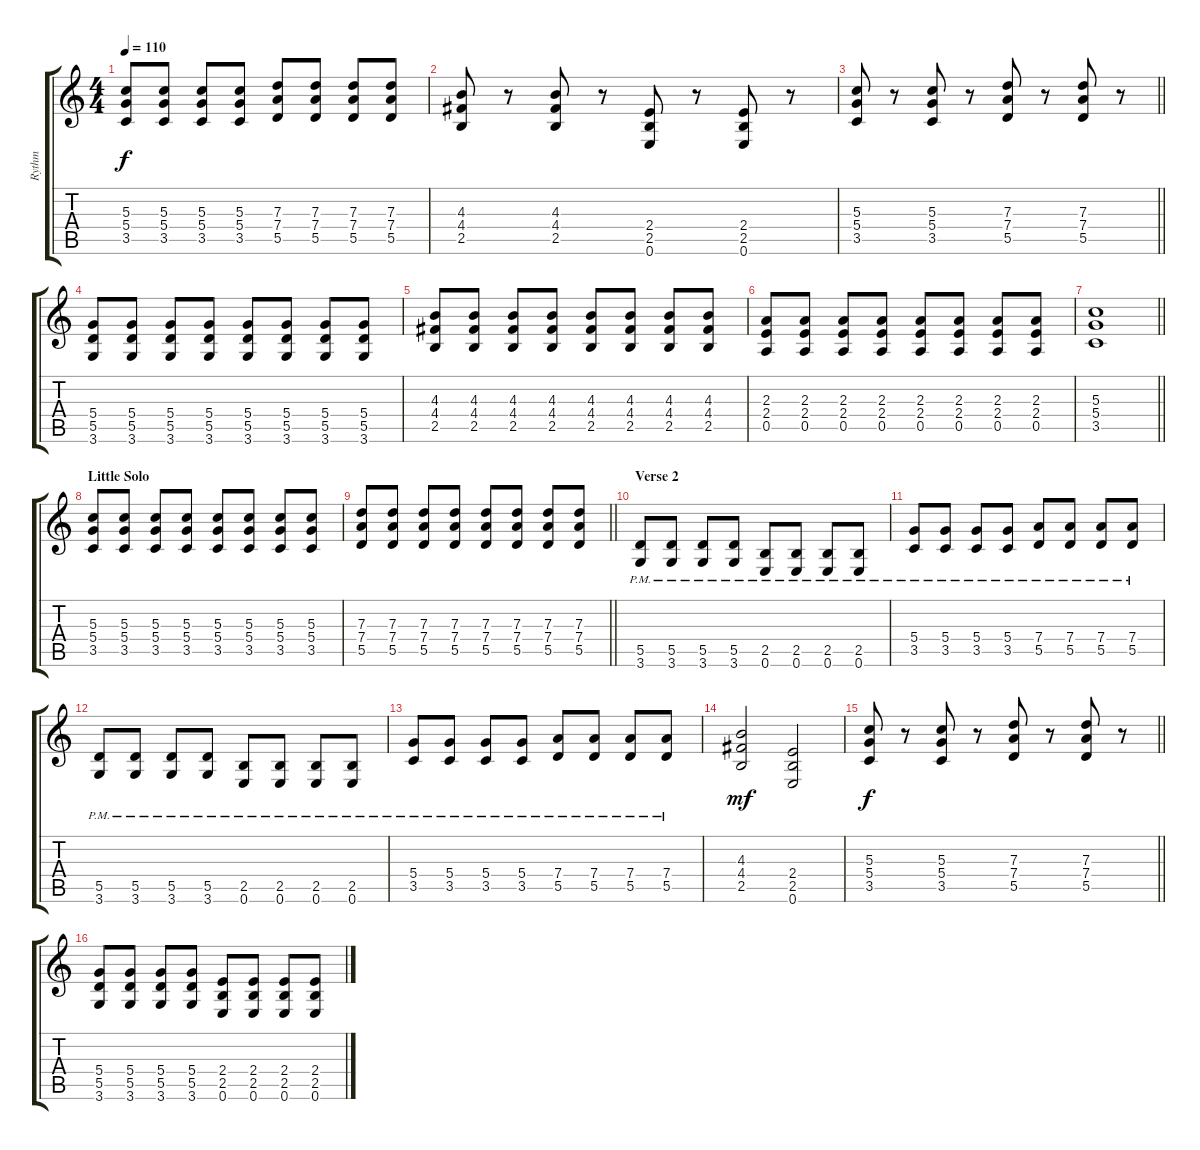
\track ("Rythm" "Rythm") {instrument distortionguitar}
\staff {score tabs}
\tuning (E4 B3 G3 D3 A2 E2) {hide}
\ts (4 4)
\tempo 110
\clef g2
\ks c
(5.3 5.4 3.5).8{dy f} (5.3 5.4 3.5).8 (5.3 5.4 3.5).8 (5.3 5.4 3.5).8 (7.3 7.4 5.5).8 (7.3 7.4 5.5).8 (7.3 7.4 5.5).8 (7.3 7.4 5.5).8 |
(4.3 4.4 2.5).8 r.8 (4.3 4.4 2.5).8 r.8 (2.4 2.5 0.6).8 r.8 (2.4 2.5 0.6).8 r.8 |
\barLineRight lightlight
(5.3 5.4 3.5).8 r.8 (5.3 5.4 3.5).8 r.8 (7.3 7.4 5.5).8 r.8 (7.3 7.4 5.5).8 r.8 |
(5.4 5.5 3.6).8 (5.4 5.5 3.6).8 (5.4 5.5 3.6).8 (5.4 5.5 3.6).8 (5.4 5.5 3.6).8 (5.4 5.5 3.6).8 (5.4 5.5 3.6).8 (5.4 5.5 3.6).8 |
(4.3 4.4 2.5).8 (4.3 4.4 2.5).8 (4.3 4.4 2.5).8 (4.3 4.4 2.5).8 (4.3 4.4 2.5).8 (4.3 4.4 2.5).8 (4.3 4.4 2.5).8 (4.3 4.4 2.5).8 |
(2.3 2.4 0.5).8 (2.3 2.4 0.5).8 (2.3 2.4 0.5).8 (2.3 2.4 0.5).8 (2.3 2.4 0.5).8 (2.3 2.4 0.5).8 (2.3 2.4 0.5).8 (2.3 2.4 0.5).8 |
\barLineRight lightlight
(5.3 5.4 3.5).1 |
\section ("" "Little Solo")
(5.3 5.4 3.5).8 (5.3 5.4 3.5).8 (5.3 5.4 3.5).8 (5.3 5.4 3.5).8 (5.3 5.4 3.5).8 (5.3 5.4 3.5).8 (5.3 5.4 3.5).8 (5.3 5.4 3.5).8 |
\barLineRight lightlight
(7.3 7.4 5.5).8 (7.3 7.4 5.5).8 (7.3 7.4 5.5).8 (7.3 7.4 5.5).8 (7.3 7.4 5.5).8 (7.3 7.4 5.5).8 (7.3 7.4 5.5).8 (7.3 7.4 5.5).8 |
\section ("" "Verse 2")
(5.5{pm} 3.6{pm}).8 (5.5{pm} 3.6{pm}).8 (5.5{pm} 3.6{pm}).8 (5.5{pm} 3.6{pm}).8 (2.5{pm} 0.6{pm}).8 (2.5{pm} 0.6{pm}).8 (2.5{pm} 0.6{pm}).8 (2.5{pm} 0.6{pm}).8 |
(5.4{pm} 3.5{pm}).8 (5.4{pm} 3.5{pm}).8 (5.4{pm} 3.5{pm}).8 (5.4{pm} 3.5{pm}).8 (7.4{pm} 5.5{pm}).8 (7.4{pm} 5.5{pm}).8 (7.4{pm} 5.5{pm}).8 (7.4{pm} 5.5{pm}).8 |
(5.5{pm} 3.6{pm}).8 (5.5{pm} 3.6{pm}).8 (5.5{pm} 3.6{pm}).8 (5.5{pm} 3.6{pm}).8 (2.5{pm} 0.6{pm}).8 (2.5{pm} 0.6{pm}).8 (2.5{pm} 0.6{pm}).8 (2.5{pm} 0.6{pm}).8 |
(5.4{pm} 3.5{pm}).8 (5.4{pm} 3.5{pm}).8 (5.4{pm} 3.5{pm}).8 (5.4{pm} 3.5{pm}).8 (7.4{pm} 5.5{pm}).8 (7.4{pm} 5.5{pm}).8 (7.4{pm} 5.5{pm}).8 (7.4{pm} 5.5{pm}).8 |
(4.3 4.4 2.5).2{dy mf} (2.4 2.5 0.6).2 |
\barLineRight lightlight
(5.3 5.4 3.5).8{dy f} r.8 (5.3 5.4 3.5).8 r.8 (7.3 7.4 5.5).8 r.8 (7.3 7.4 5.5).8 r.8 |
(5.4 5.5 3.6).8 (5.4 5.5 3.6).8 (5.4 5.5 3.6).8 (5.4 5.5 3.6).8 (2.4 2.5 0.6).8 (2.4 2.5 0.6).8 (2.4 2.5 0.6).8 (2.4 2.5 0.6).8
